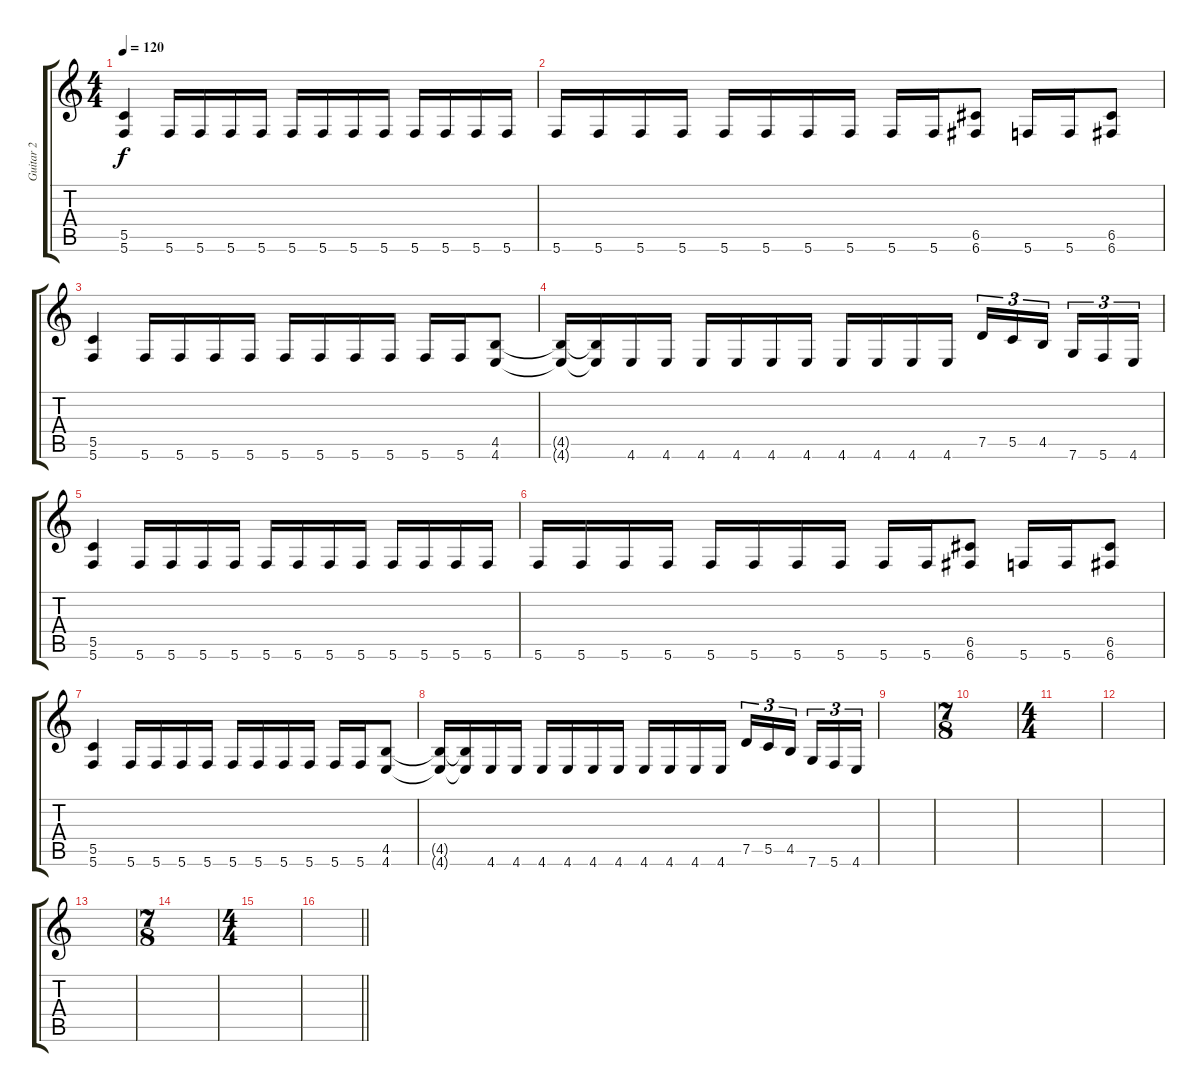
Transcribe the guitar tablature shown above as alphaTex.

\track ("Guitar 2" "Guitar 2") {instrument distortionguitar}
\staff {score tabs}
\tuning (D4 A3 F3 C3 G2 C2) {hide}
\ts (4 4)
\tempo 120
\clef g2
\ks c
(5.5 5.6).4{dy f} 5.6.16 5.6.16 5.6.16 5.6.16 5.6.16 5.6.16 5.6.16 5.6.16 5.6.16 5.6.16 5.6.16 5.6.16 |
5.6.16 5.6.16 5.6.16 5.6.16 5.6.16 5.6.16 5.6.16 5.6.16 5.6.16 5.6.16 (6.5 6.6).8 5.6.16 5.6.16 (6.5 6.6).8 |
(5.5 5.6).4 5.6.16 5.6.16 5.6.16 5.6.16 5.6.16 5.6.16 5.6.16 5.6.16 5.6.16 5.6.16 (4.5 4.6).8 |
(4.5{t} 4.6{t}).16 (4.5{t} 4.6{t}).16 4.6.16 4.6.16 4.6.16 4.6.16 4.6.16 4.6.16 4.6.16 4.6.16 4.6.16 4.6.16 7.5.16{tu (3 2)} 5.5.16{tu (3 2)} 4.5.16{tu (3 2) beam splitsecondary} 7.6.16{tu (3 2)} 5.6.16{tu (3 2)} 4.6.16{tu (3 2)} |
(5.5 5.6).4 5.6.16 5.6.16 5.6.16 5.6.16 5.6.16 5.6.16 5.6.16 5.6.16 5.6.16 5.6.16 5.6.16 5.6.16 |
5.6.16 5.6.16 5.6.16 5.6.16 5.6.16 5.6.16 5.6.16 5.6.16 5.6.16 5.6.16 (6.5 6.6).8 5.6.16 5.6.16 (6.5 6.6).8 |
(5.5 5.6).4 5.6.16 5.6.16 5.6.16 5.6.16 5.6.16 5.6.16 5.6.16 5.6.16 5.6.16 5.6.16 (4.5 4.6).8 |
(4.5{t} 4.6{t}).16 (4.5{t} 4.6{t}).16 4.6.16 4.6.16 4.6.16 4.6.16 4.6.16 4.6.16 4.6.16 4.6.16 4.6.16 4.6.16 7.5.16{tu (3 2)} 5.5.16{tu (3 2)} 4.5.16{tu (3 2) beam splitsecondary} 7.6.16{tu (3 2)} 5.6.16{tu (3 2)} 4.6.16{tu (3 2)} |
|
\ts (7 8)
|
\ts (4 4)
|
|
|
\ts (7 8)
|
\ts (4 4)
|
\barLineRight lightlight
